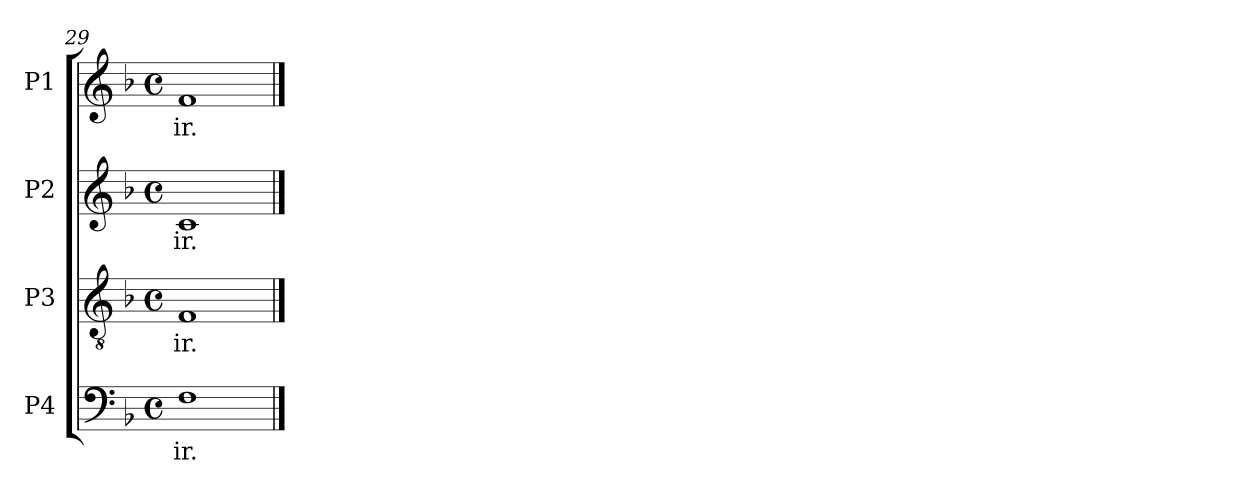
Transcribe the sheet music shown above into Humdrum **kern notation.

**kern	**text	**kern	**text	**kern	**text	**kern	**text
*part4	*part4	*part3	*part3	*part2	*part2	*part1	*part1
*staff4	*staff4	*staff3	*staff3	*staff2	*staff2	*staff1	*staff1
*I"P4	*	*I"P3	*	*I"P2	*	*I"P1	*
*clefF4	*	*clefGv2	*	*clefG2	*	*clefG2	*
*	*	*ITrd7c12	*	*	*	*	*
*k[b-]	*	*k[b-]	*	*k[b-]	*	*k[b-]	*
*F:	*	*F:	*	*F:	*	*F:	*
*M4/4	*	*M4/4	*	*M4/4	*	*M4/4	*
*met(c)	*	*met(c)	*	*met(c)	*	*met(c)	*
=29	=29	=29	=29	=29	=29	=29	=29
!	!LO:LY:b:color=#000000	!	!	!	!	!	!
!	!	!	!LO:LY:b:color=#000000	!	!	!	!
!	!	!	!	!	!LO:LY:b:color=#000000	!	!
!	!	!	!	!	!	!	!LO:LY:b:color=#000000
1Fi	-ir.	1FFi	-ir.	1ci	-ir.	1fi	-ir.
==	==	==	==	==	==	==	==
*-	*-	*-	*-	*-	*-	*-	*-
